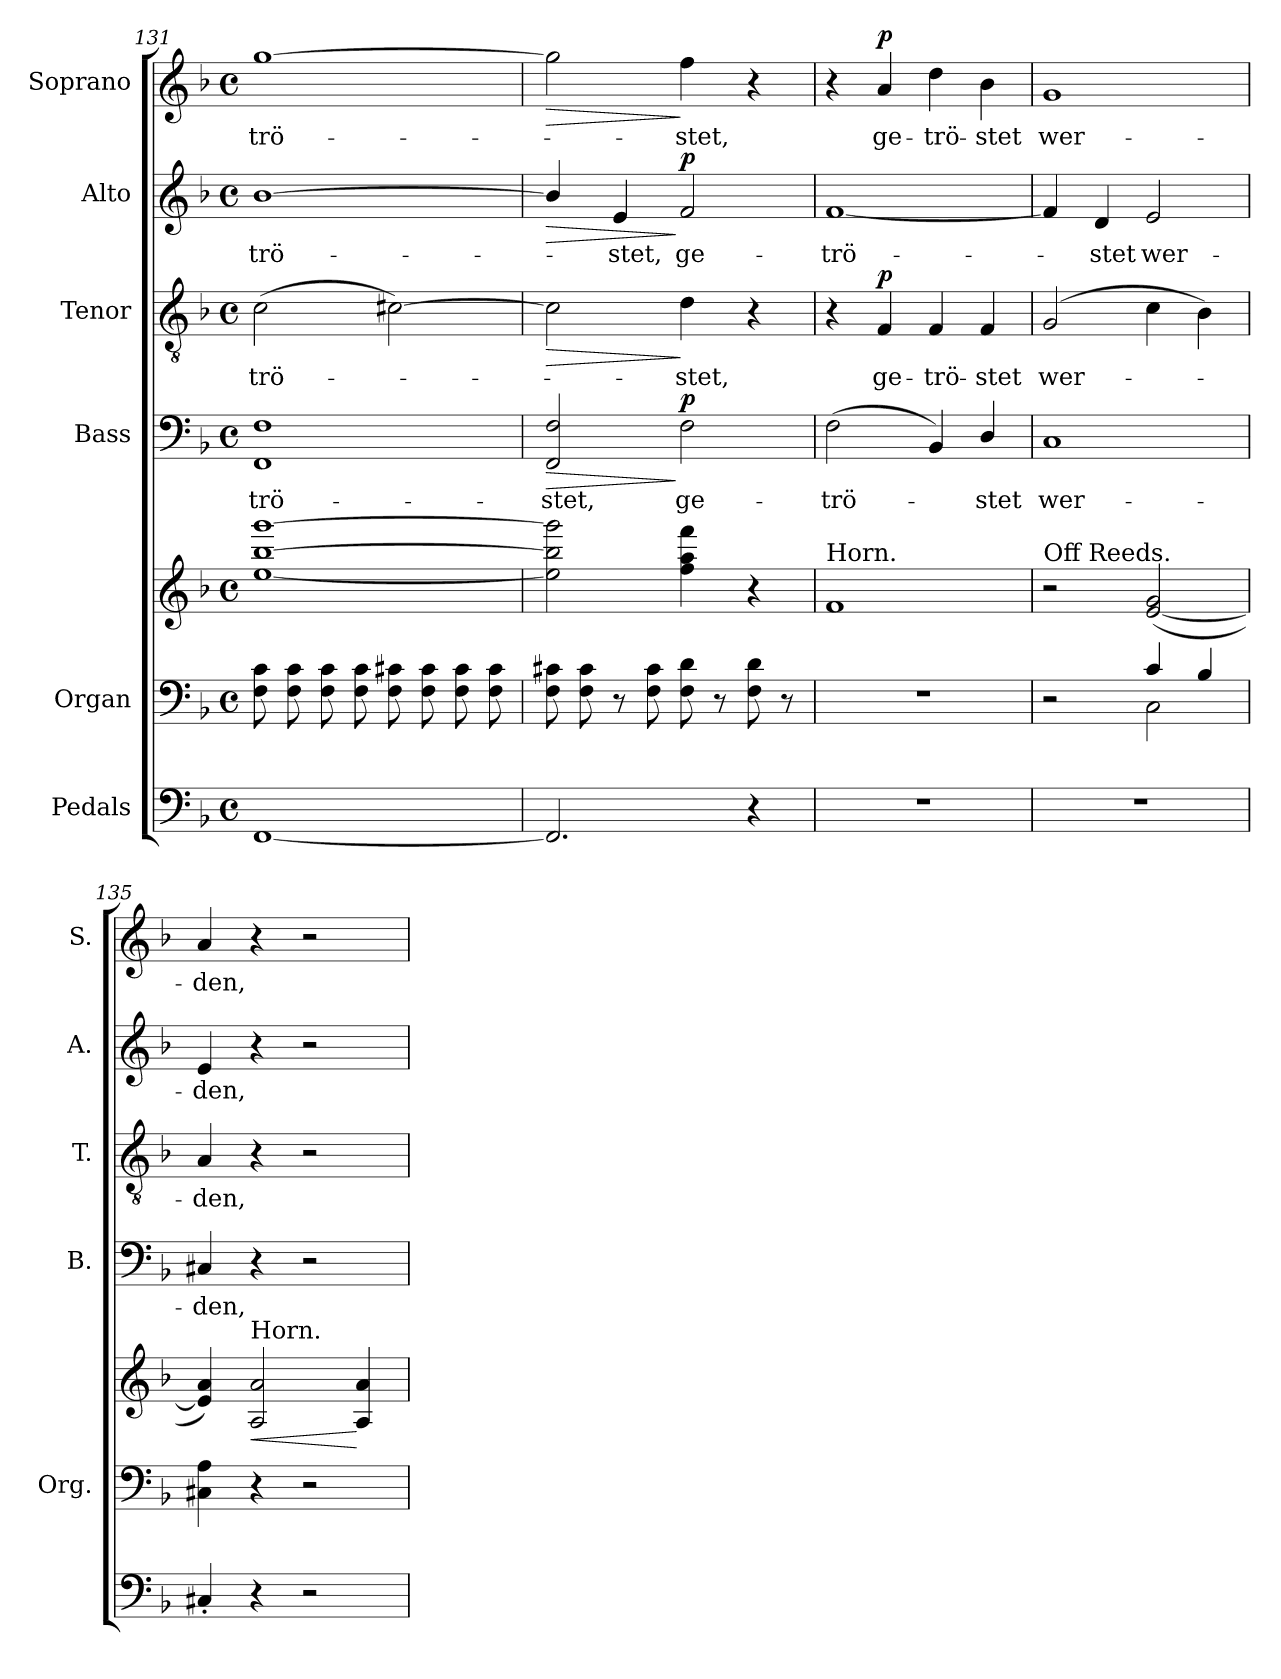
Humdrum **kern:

**kern	**kern	**kern	**dynam	**kern	**text	**dynam	**kern	**text	**dynam	**kern	**text	**dynam	**kern	**text	**dynam
*part6	*part5	*part5	*part5	*part4	*part4	*part4	*part3	*part3	*part3	*part2	*part2	*part2	*part1	*part1	*part1
*staff7	*staff6	*staff5	*staff5/6	*staff4	*staff4	*staff4	*staff3	*staff3	*staff3	*staff2	*staff2	*staff2	*staff1	*staff1	*staff1
*I"Pedals	*I"Organ	*	*	*I"Bass	*	*	*I"Tenor	*	*	*I"Alto	*	*	*I"Soprano	*	*
*	*I'Org.	*	*	*I'B.	*	*	*I'T.	*	*	*I'A.	*	*	*I'S.	*	*
*clefF4	*clefF4	*clefG2	*	*clefF4	*	*	*clefGv2	*	*	*clefG2	*	*	*clefG2	*	*
*	*	*	*	*	*	*	*ITrd7c12	*	*	*	*	*	*	*	*
*k[b-]	*k[b-]	*k[b-]	*	*k[b-]	*	*	*k[b-]	*	*	*k[b-]	*	*	*k[b-]	*	*
*F:	*F:	*F:	*	*F:	*	*	*F:	*	*	*F:	*	*	*F:	*	*
*M4/4	*M4/4	*M4/4	*	*M4/4	*	*	*M4/4	*	*	*M4/4	*	*	*M4/4	*	*
*met(c)	*met(c)	*met(c)	*	*met(c)	*	*	*met(c)	*	*	*met(c)	*	*	*met(c)	*	*
=131	=131	=131	=131	=131	=131	=131	=131	=131	=131	=131	=131	=131	=131	=131	=131
!	!	!	!	!	!LO:LY:b:color=#000000	!	!	!	!	!	!	!	!	!	!
!	!	!	!	!	!	!	!	!LO:LY:b:color=#000000	!	!	!	!	!	!	!
!	!	!	!	!	!	!	!	!	!	!	!LO:LY:b:color=#000000	!	!	!	!
!	!	!	!	!	!	!	!	!	!	!	!	!	!	!LO:LY:b:color=#000000	!
[1FFi	8Fi\ 8ci	[1eei [1bb-i [1gggi	.	1FFi 1Fi	-trö-	.	(2Ci\	-trö-	.	[1b-i	-trö-	.	[1ggi	-trö-	.
.	8Fi\ 8ci	.	.	.	.	.	.	.	.	.	.	.	.	.	.
.	8Fi\ 8ci	.	.	.	.	.	.	.	.	.	.	.	.	.	.
.	8Fi\ 8ci	.	.	.	.	.	.	.	.	.	.	.	.	.	.
.	8Fi\ 8c#Xi	.	.	.	.	.	[2C#Xi\)	.	.	.	.	.	.	.	.
.	8Fi\ 8c#i	.	.	.	.	.	.	.	.	.	.	.	.	.	.
.	8Fi\ 8c#i	.	.	.	.	.	.	.	.	.	.	.	.	.	.
.	8Fi\ 8c#i	.	.	.	.	.	.	.	.	.	.	.	.	.	.
!!LO:LB:g=z
=132	=132	=132	=132	=132	=132	=132	=132	=132	=132	=132	=132	=132	=132	=132	=132
!	!	!	!	!	!LO:LY:b:color=#000000	!LO:HP:b	!	!	!LO:HP:b	!	!	!LO:HP:b	!	!	!LO:HP:b
2.FFi/]	8Fi\ 8c#Xi	2eei\] 2bb-i] 2gggi]	.	2FFi/ 2Fi	-stet,	>	2C#i\]	.	>	4b-i/]	.	>	2ggi\]	.	>
.	8Fi\ 8c#i	.	.	.	.	.	.	.	.	.	.	.	.	.	.
!	!	!	!	!	!	!	!	!	!	!	!LO:LY:b:color=#000000	!	!	!	!
.	8r	.	.	.	.	.	.	.	.	4ei/	-stet,	.	.	.	.
.	8Fi\ 8c#i	.	.	.	.	.	.	.	.	.	.	.	.	.	.
!	!	!	!	!	!LO:LY:b:color=#000000	!	!	!	!	!	!	!	!	!	!
!	!	!	!	!	!	!	!	!LO:LY:b:color=#000000	!	!	!	!	!	!	!
!	!	!	!	!	!	!	!	!	!	!	!LO:LY:b:color=#000000	!	!	!	!
!	!	!	!	!	!	!	!	!	!	!	!	!	!	!LO:LY:b:color=#000000	!
.	8Fi\ 8di	4ffi\ 4aai 4fffi	.	2Fi\	ge-	] p	4Di\	-stet,	]	2fi/	ge-	] p	4ffi\	-stet,	]
.	8r	.	.	.	.	.	.	.	.	.	.	.	.	.	.
4r	8Fi\ 8di	4r	.	.	.	.	4r	.	.	.	.	.	4r	.	.
.	8r	.	.	.	.	.	.	.	.	.	.	.	.	.	.
=133	=133	=133	=133	=133	=133	=133	=133	=133	=133	=133	=133	=133	=133	=133	=133
!	!	!	!	!	!LO:LY:b:color=#000000	!	!	!	!	!	!	!	!	!	!
!	!	!LO:TX:a:t=Horn.	!	!	!	!	!	!	!	!	!	!	!	!	!
!	!	!	!	!	!	!	!	!	!	!	!LO:LY:b:color=#000000	!	!	!	!
1r	1r	1fi	.	(2Fi\	-trö-	.	4r	.	.	[1fi	-trö-	.	4r	.	.
!	!	!	!	!	!	!	!	!LO:LY:b:color=#000000	!	!	!	!	!	!	!
!	!	!	!	!	!	!	!	!	!	!	!	!	!	!LO:LY:b:color=#000000	!
.	.	.	.	.	.	.	4FFi/	ge-	p	.	.	.	4ai/	ge-	p
!	!	!	!	!	!	!	!	!LO:LY:b:color=#000000	!	!	!	!	!	!	!
!	!	!	!	!	!	!	!	!	!	!	!	!	!	!LO:LY:b:color=#000000	!
.	.	.	.	4BB-i/)	.	.	4FFi/	-trö-	.	.	.	.	4ddi\	-trö-	.
!	!	!	!	!	!LO:LY:b:color=#000000	!	!	!	!	!	!	!	!	!	!
!	!	!	!	!	!	!	!	!LO:LY:b:color=#000000	!	!	!	!	!	!	!
!	!	!	!	!	!	!	!	!	!	!	!	!	!	!LO:LY:b:color=#000000	!
.	.	.	.	4Di/	-stet	.	4FFi/	-stet	.	.	.	.	4b-i\	-stet	.
=134	=134	=134	=134	=134	=134	=134	=134	=134	=134	=134	=134	=134	=134	=134	=134
*	*^	*	*	*	*	*	*	*	*	*	*	*	*	*	*
!	!	!	!	!	!	!LO:LY:b:color=#000000	!	!	!	!	!	!	!	!	!	!
!	!	!	!	!	!	!	!	!	!LO:LY:b:color=#000000	!	!	!	!	!	!	!
!	!	!	!LO:TX:a:t=Off Reeds.	!	!	!	!	!	!	!	!	!	!	!	!	!
!	!	!	!	!	!	!	!	!	!	!	!	!	!	!	!LO:LY:b:color=#000000	!
1r	2r	2ryy	2r	.	1Ci	wer-	.	(2GGi/	wer-	.	4fi/]	.	.	1gi	wer-	.
!	!	!	!	!	!	!	!	!	!	!	!	!LO:LY:b:color=#000000	!	!	!	!
.	.	.	.	.	.	.	.	.	.	.	4di/	-stet	.	.	.	.
!	!	!	!	!	!	!	!	!	!	!	!	!LO:LY:b:color=#000000	!	!	!	!
.	4ci/	2Ci\	([2ei/ 2gi	.	.	.	.	4Ci\	.	.	2ei/	wer-	.	.	.	.
.	4B-i/	.	.	.	.	.	.	4BB-i\)	.	.	.	.	.	.	.	.
*	*v	*v	*	*	*	*	*	*	*	*	*	*	*	*	*	*
=135	=135	=135	=135	=135	=135	=135	=135	=135	=135	=135	=135	=135	=135	=135	=135
!	!	!	!	!	!LO:LY:b:color=#000000	!	!	!	!	!	!	!	!	!	!
!	!	!	!	!	!	!	!	!LO:LY:b:color=#000000	!	!	!	!	!	!	!
!	!	!	!	!	!	!	!	!	!	!	!LO:LY:b:color=#000000	!	!	!	!
!	!	!	!	!	!	!	!	!	!	!	!	!	!	!LO:LY:b:color=#000000	!
4C#X'i/	4C#Xi\ 4Ai	4ei/] 4ai)	.	4C#Xi/	-den,	.	4AAi/	-den,	.	4ei/	-den,	.	4ai/	-den,	.
!	!	!LO:TX:a:t=Horn.	!	!	!	!	!	!	!	!	!	!	!	!	!
!	!	!	!LO:HP:b	!	!	!	!	!	!	!	!	!	!	!	!
4r	4r	2Ai/ 2ai	<	4r	.	.	4r	.	.	4r	.	.	4r	.	.
2r	2r	.	.	2r	.	.	2r	.	.	2r	.	.	2r	.	.
.	.	4Ai/ 4ai	[	.	.	.	.	.	.	.	.	.	.	.	.
=	=	=	=	=	=	=	=	=	=	=	=	=	=	=	=
*-	*-	*-	*-	*-	*-	*-	*-	*-	*-	*-	*-	*-	*-	*-	*-
